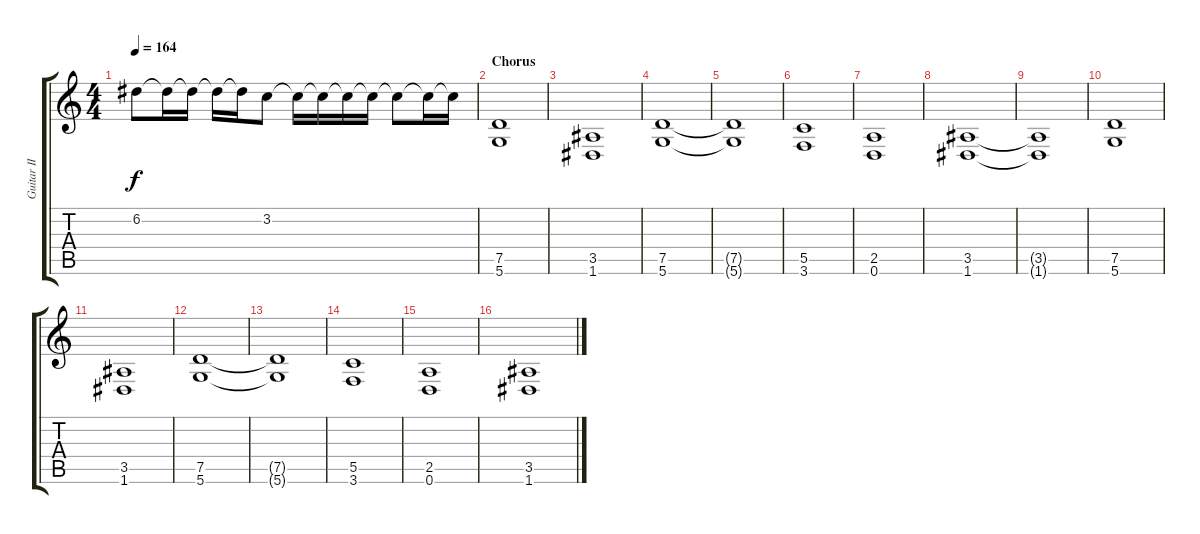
\track ("Guitar II" "Guitar II") {instrument distortionguitar}
\staff {score tabs}
\tuning (D4 A3 F3 C3 G2 D2) {hide}
\ts (4 4)
\tempo 164
\clef g2
\ks c
6.2.8{dy f} 6.2{t}.16 6.2{t}.16 6.2{t}.16 6.2{t}.16 3.2.8 3.2{t}.16 3.2{t}.16 3.2{t}.16 3.2{t}.16 3.2{t}.8 3.2{t}.16 3.2{t}.16 |
\section ("" "Chorus")
(7.5 5.6).1 |
(3.5 1.6).1 |
(7.5 5.6).1 |
(7.5{t} 5.6{t}).1 |
(5.5 3.6).1 |
(2.5 0.6).1 |
(3.5 1.6).1 |
(3.5{t} 1.6{t}).1 |
(7.5 5.6).1 |
(3.5 1.6).1 |
(7.5 5.6).1 |
(7.5{t} 5.6{t}).1 |
(5.5 3.6).1 |
(2.5 0.6).1 |
(3.5 1.6).1
